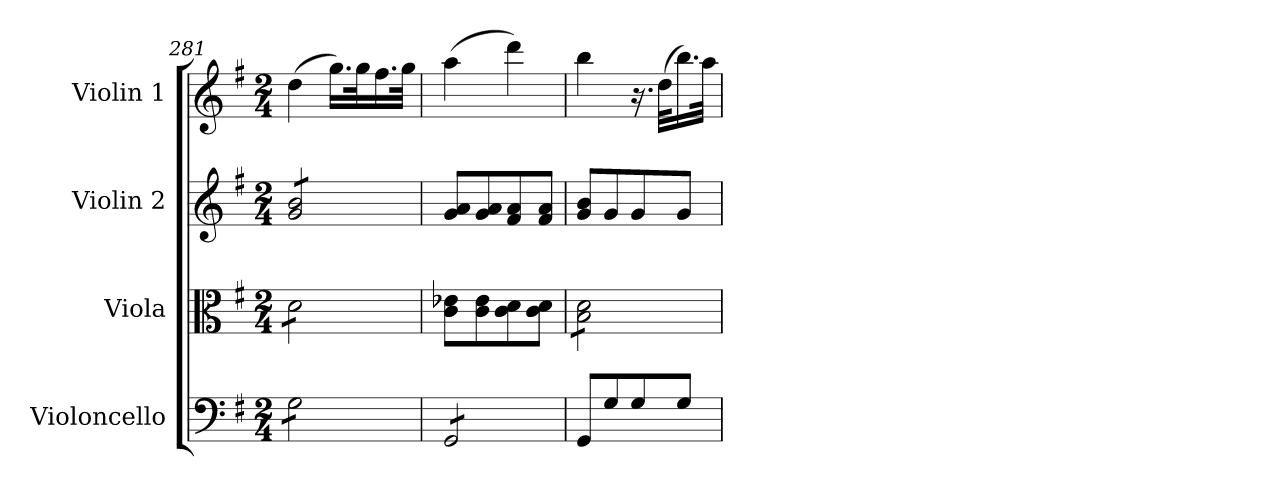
**kern	**kern	**kern	**kern
*part4	*part3	*part2	*part1
*staff4	*staff3	*staff2	*staff1
*I"Violoncello	*I"Viola	*I"Violin 2	*I"Violin 1
*I'Vc	*I'Vla	*I'Vln	*I'Vln
!!LO:PB:g=z
*clefF4	*clefC3	*clefG2	*clefG2
*k[f#]	*k[f#]	*k[f#]	*k[f#]
*M2/4	*M2/4	*M2/4	*M2/4
=281	=281	=281	=281
*tremolo	*	*	*
*	*tremolo	*	*
*	*	*tremolo	*
8G\L	8d\L	8g/ 8b/L	(4dd\
8G\	8d\	8g/ 8b/	.
8G\	8d\	8g/ 8b/	16.gg\LL)
.	.	.	32gg\K
8G\J	8d\J	8g/ 8b/J	16.ff#\
*	*	*Xtremolo	*
*	*Xtremolo	*	*
.	.	.	32gg\JJk
=282	=282	=282	=282
8GG/L	8c\ 8e-X\L	8g/ 8a/L	(4aa\
8GG/	8c\ 8e-\	8g/ 8a/	.
8GG/	8c\ 8d\	8f#/ 8a/	4ddd\)
8GG/J	8c\ 8d\J	8f#/ 8a/J	.
*Xtremolo	*	*	*
=283	=283	=283	=283
*	*tremolo	*	*
8GG/L	8B\ 8d\L	8g/ 8b/L	4bb\
8G/	8B\ 8d\	8g/	.
8G/	8B\ 8d\	8g/	16.r
.	.	.	(32dd\KLL
8G/J	8B\ 8d\J	8g/J	16.bb\)
*	*Xtremolo	*	*
.	.	.	32aa\JJk
=	=	=	=
*-	*-	*-	*-
